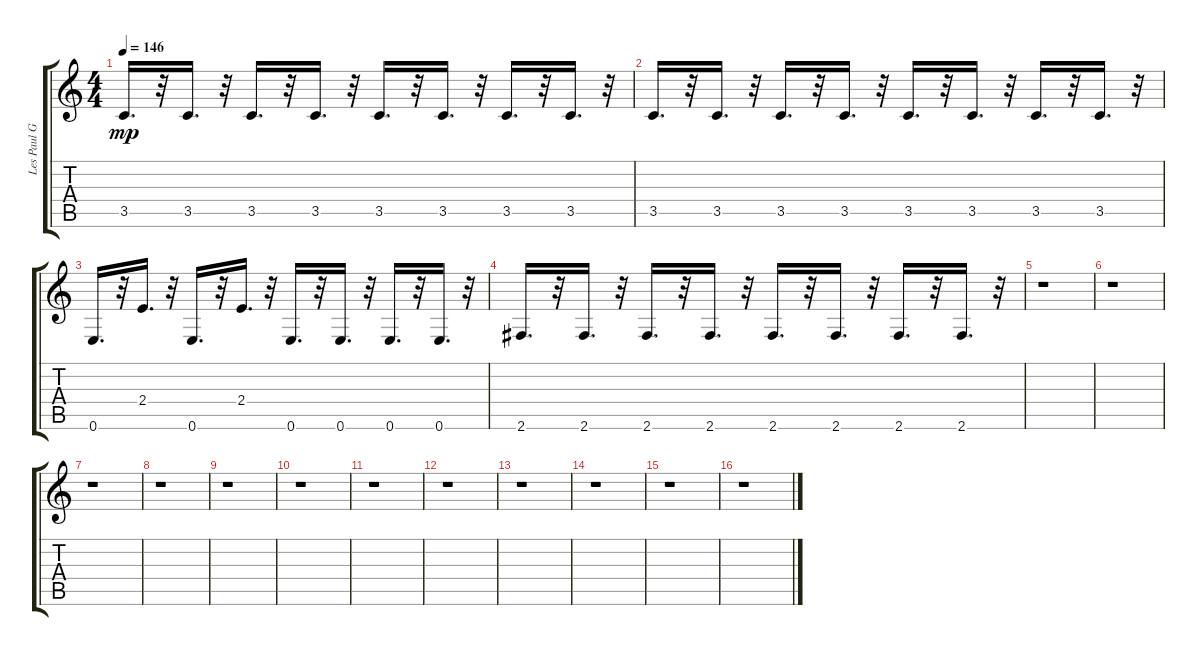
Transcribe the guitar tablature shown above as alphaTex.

\track ("Les Paul Guitar Mute" "Les Paul G") {instrument overdrivenguitar}
\staff {score tabs}
\tuning (E4 B3 G3 D3 A2 E2) {hide}
\ts (4 4)
\tempo 146
\clef g2
\ks c
3.5.16{d dy mp} r.32 3.5.16{d} r.32 3.5.16{d} r.32 3.5.16{d} r.32 3.5.16{d} r.32 3.5.16{d} r.32 3.5.16{d} r.32 3.5.16{d} r.32 |
3.5.16{d} r.32 3.5.16{d} r.32 3.5.16{d} r.32 3.5.16{d} r.32 3.5.16{d} r.32 3.5.16{d} r.32 3.5.16{d} r.32 3.5.16{d} r.32 |
0.6.16{d} r.32 2.4.16{d} r.32 0.6.16{d} r.32 2.4.16{d} r.32 0.6.16{d} r.32 0.6.16{d} r.32 0.6.16{d} r.32 0.6.16{d} r.32 |
2.6.16{d} r.32 2.6.16{d} r.32 2.6.16{d} r.32 2.6.16{d} r.32 2.6.16{d} r.32 2.6.16{d} r.32 2.6.16{d} r.32 2.6.16{d} r.32 |
r.1 |
r.1 |
r.1 |
r.1 |
r.1 |
r.1 |
r.1 |
r.1 |
r.1 |
r.1 |
r.1 |
r.1
